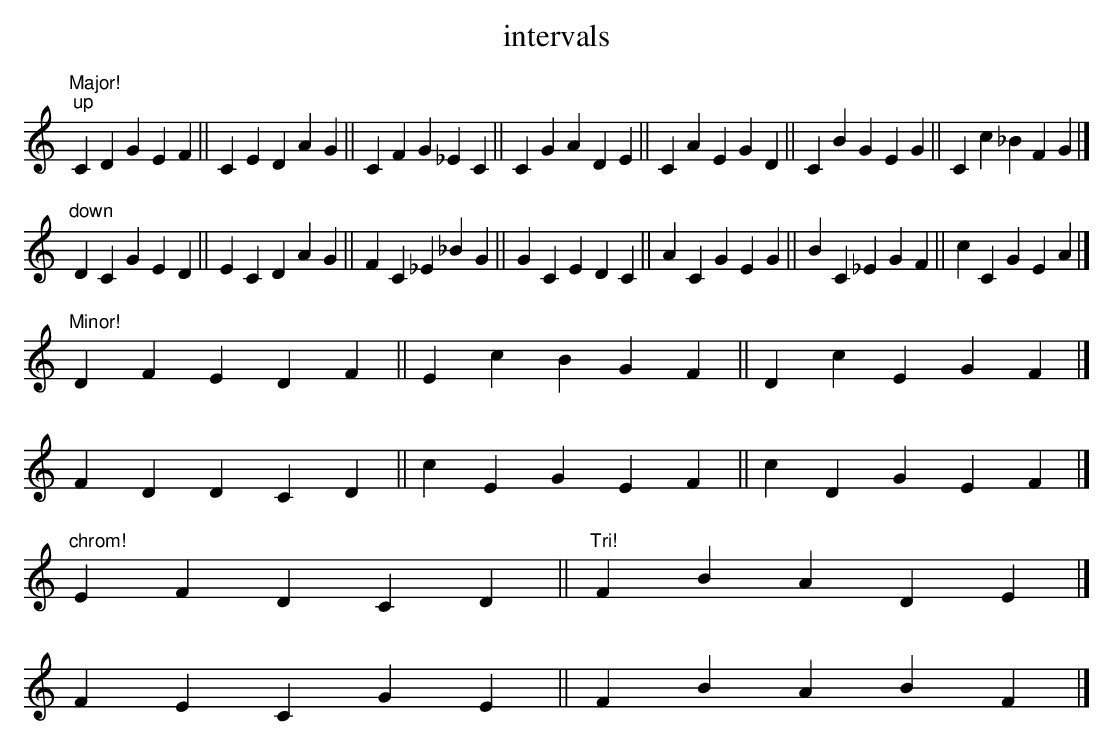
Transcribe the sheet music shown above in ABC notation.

X:1
T:intervals
M:none
L:1/4
K:C
"Major!" "up" CDGEF|| CEDAG|| CFG_EC|| CGADE|| CAEGD|| CBGEG|| Cc_BFG|]
"down" DCGED|| ECDAG|| FC_E_BG|| GCEDC|| ACGEG|| BC_EGF|| cCGEA|]
"Minor!" DFEDF|| EcBGF|| DcEGF|]
FDDCD|| cEGEF|| cDGEF|]
"chrom!" EFDCD||"Tri!" FBADE|]
FECGE|| FBABF|]
